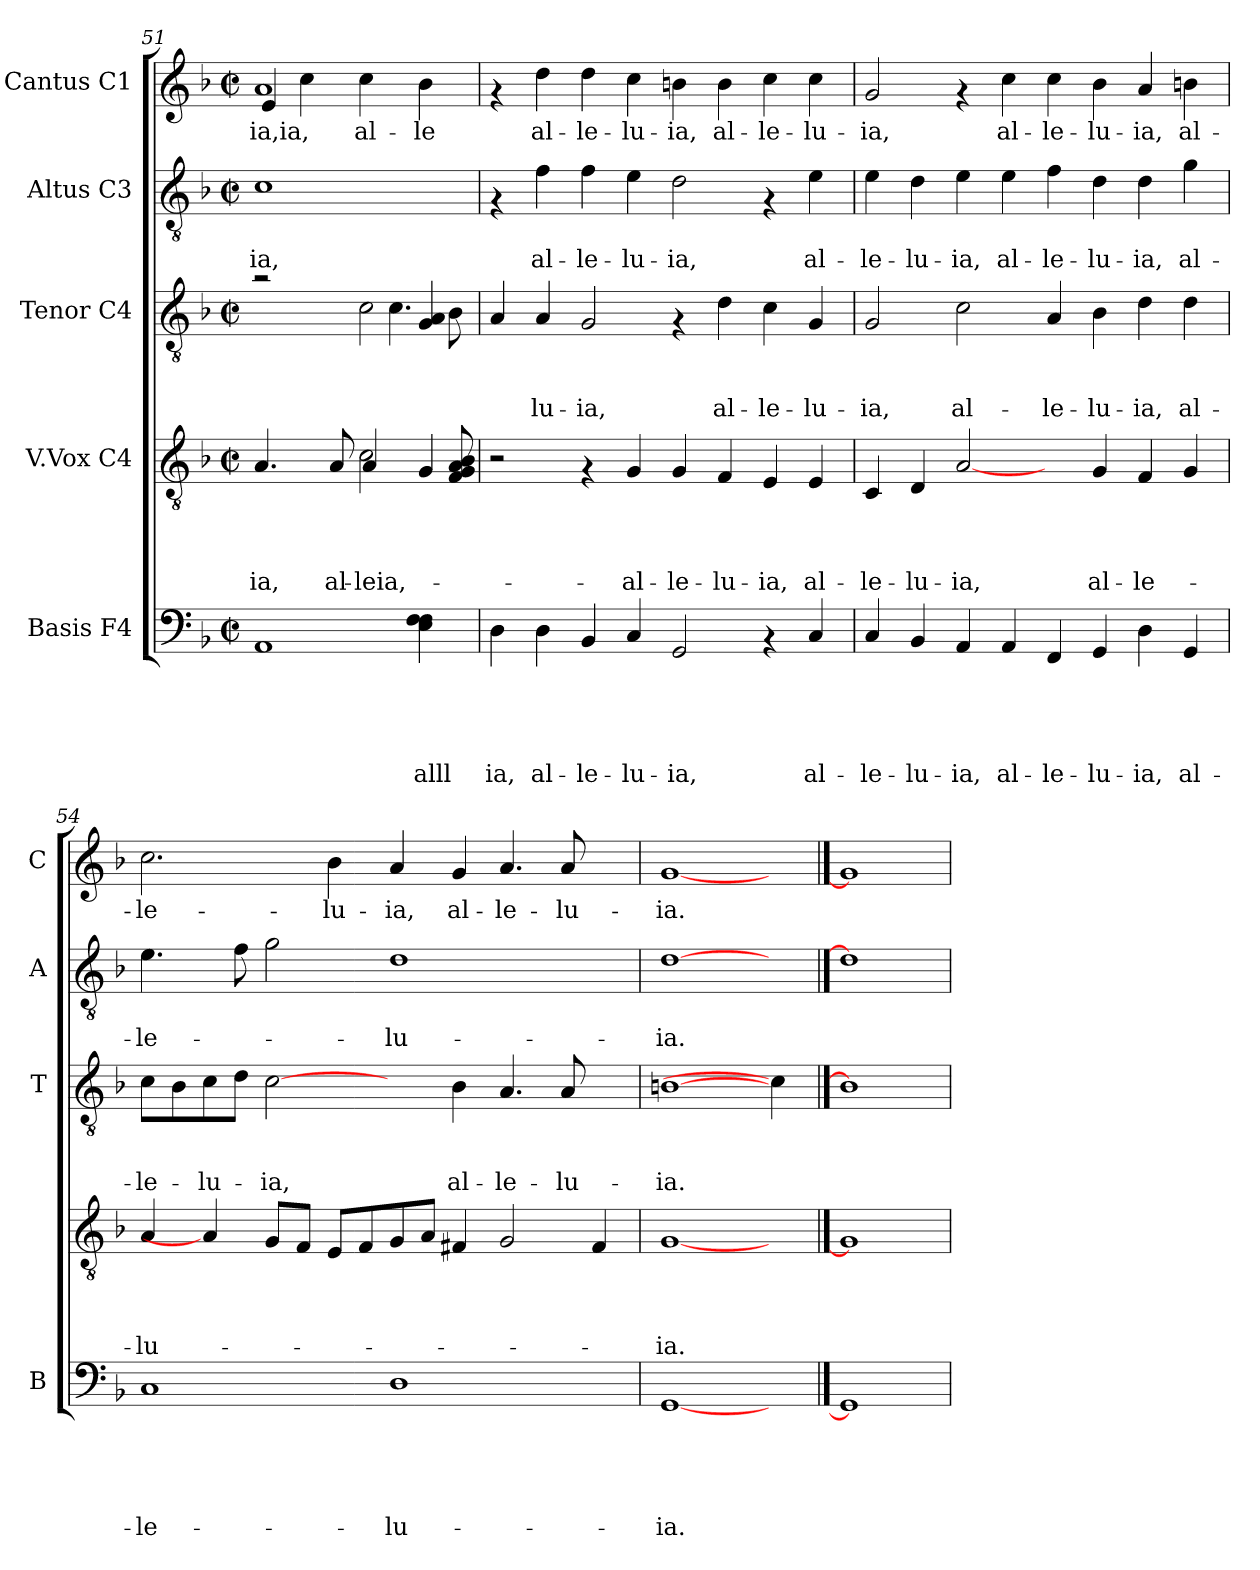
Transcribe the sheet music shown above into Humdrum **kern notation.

**kern	**text	**text	**text	**text	**text	**kern	**text	**text	**text	**text	**kern	**text	**text	**text	**kern	**text	**text	**kern	**text
*part5	*part5	*part5	*part5	*part5	*part5	*part4	*part4	*part4	*part4	*part4	*part3	*part3	*part3	*part3	*part2	*part2	*part2	*part1	*part1
*staff5	*staff5	*staff5	*staff5	*staff5	*staff5	*staff4	*staff4	*staff4	*staff4	*staff4	*staff3	*staff3	*staff3	*staff3	*staff2	*staff2	*staff2	*staff1	*staff1
*I"Basis F4	*	*	*	*	*	*I"V.Vox C4	*	*	*	*	*I"Tenor C4	*	*	*	*I"Altus C3	*	*	*I"Cantus C1	*
*I'B	*	*	*	*	*	*	*	*	*	*	*I'T	*	*	*	*I'A	*	*	*I'C	*
*clefF4	*	*	*	*	*	*clefGv2	*	*	*	*	*clefGv2	*	*	*	*clefGv2	*	*	*clefG2	*
*k[b-]	*	*	*	*	*	*k[b-]	*	*	*	*	*k[b-]	*	*	*	*k[b-]	*	*	*k[b-]	*
*F:	*	*	*	*	*	*F:	*	*	*	*	*F:	*	*	*	*F:	*	*	*F:	*
*M2/2	*	*	*	*	*	*M2/2	*	*	*	*	*M2/2	*	*	*	*M2/2	*	*	*M2/2	*
*met(c|)	*	*	*	*	*	*met(c|)	*	*	*	*	*met(c|)	*	*	*	*met(c|)	*	*	*met(c|)	*
=51	=51	=51	=51	=51	=51	=51	=51	=51	=51	=51	=51	=51	=51	=51	=51	=51	=51	=51	=51
*^	*	*	*	*	*	*	*	*	*	*	*	*	*	*	*	*	*	*	*
!	!	!	!	!	!	!	!	!	!	!	!LO:LY:b	!	!	!	!	!	!	!LO:LY:b	!	!LO:LY:b
*	*	*	*	*	*	*	*^	*	*	*	*	*^	*	*	*	*	*	*	*^	*
*	*	*	*	*	*	*	*	*^	*	*	*	*	*	*^	*	*	*	*	*	*	*	*	*
*	*	*	*	*	*	*	*	*	*	*	*	*	*	*	*	*^	*	*	*	*	*	*	*	*	*
1AA	2.ryy	.	.	.	.	.	4.A/	2ryy	2..ryy	.	.	.	-ia,	2ra	2ryy	2.ryy	2..ryy	.	.	.	1c	.	-ia,	1a	4e/	-ia,ia,
.	.	.	.	.	.	.	.	.	.	.	.	.	.	.	.	.	.	.	.	.	.	.	.	.	4cc\	.
!	!	!	!	!	!	!	!	!	!	!	!	!	!LO:LY:b	!	!	!	!	!	!	!	!	!	!	!	!	!
.	.	.	.	.	.	.	8A/	.	.	.	.	.	al-	.	.	.	.	.	.	.	.	.	.	.	.	.
!	!	!	!	!	!	!	!	!	!	!	!	!	!LO:LY:b	!	!	!	!	!	!	!	!	!	!	!	!	!LO:LY:b
.	.	.	.	.	.	.	2c\	4A/	.	.	.	.	-leia,-	2c\	8ryy	.	.	.	.	.	.	.	.	.	4cc\	al-
.	.	.	.	.	.	.	.	.	.	.	.	.	.	.	4.c\	.	.	.	.	.	.	.	.	.	.	.
!	!	!	!	!	!	!LO:LY:b	!	!	!	!	!	!	!	!	!	!	!	!	!	!	!	!	!	!	!	!LO:LY:b
.	4E\ 4F\ 4F\	.	.	.	.	-alll-	.	4G/	.	.	.	.	.	.	.	4G/ 4A/	.	.	.	.	.	.	.	.	4b-\	-le-
.	.	.	.	.	.	.	.	.	8F/ 8G/ 8A/ 8B-/	.	.	.	.	.	.	.	8B-\	.	.	.	.	.	.	.	.	.
*v	*v	*	*	*	*	*	*	*	*	*	*	*	*	*	*	*	*	*	*	*	*	*	*	*v	*v	*
!!LO:PB:g=z
=52	=52	=52	=52	=52	=52	=52	=52	=52	=52	=52	=52	=52	=52	=52	=52	=52	=52	=52	=52	=52	=52	=52	=52	=52
!	!	!	!	!	!LO:LY:b	!	!	!	!	!	!	!	!	!	!	!	!	!	!	!	!	!	!	!
*	*	*	*	*	*	*v	*v	*v	*	*	*	*	*	*	*	*	*	*	*	*	*	*	*	*
*	*	*	*	*	*	*	*	*	*	*	*v	*v	*v	*v	*	*	*	*	*	*	*	*
4D\	.	.	.	.	-ia,	2r	.	.	.	.	4A/	.	.	.	4rF	.	.	4rf	.
!	!	!	!	!	!LO:LY:b	!	!	!	!	!	!	!	!	!LO:LY:b	!	!	!LO:LY:b	!	!LO:LY:b
4D\	.	.	.	.	al-	.	.	.	.	.	4A/	.	.	lu-	4f\	.	al-	4dd\	-al-
!	!	!	!	!	!LO:LY:b	!	!	!	!	!	!	!	!	!LO:LY:b	!	!	!LO:LY:b	!	!LO:LY:b
4BB-/	.	.	.	.	-le-	4rF	.	.	.	.	2G/	.	.	-ia,	4f\	.	-le-	4dd\	-le-
!	!	!	!	!	!LO:LY:b	!	!	!	!	!LO:LY:b	!	!	!	!	!	!	!LO:LY:b	!	!LO:LY:b
4C/	.	.	.	.	-lu-	4G/	.	.	.	-al-	.	.	.	.	4e\	.	-lu-	4cc\	-lu-
!	!	!	!	!	!LO:LY:b	!	!	!	!	!LO:LY:b	!	!	!	!	!	!	!LO:LY:b	!	!LO:LY:b
2GG/	.	.	.	.	-ia,	4G/	.	.	.	-le-	4rF	.	.	.	2d\	.	-ia,	4bn\	-ia,
!	!	!	!	!	!	!	!	!	!	!LO:LY:b	!	!	!	!LO:LY:b	!	!	!	!	!LO:LY:b
.	.	.	.	.	.	4F/	.	.	.	-lu-	4d\	.	.	al-	.	.	.	4b\	al-
!	!	!	!	!	!	!	!	!	!	!LO:LY:b	!	!	!	!LO:LY:b	!	!	!	!	!LO:LY:b
4rAA	.	.	.	.	.	4E/	.	.	.	-ia,	4c\	.	.	-le-	4rF	.	.	4cc\	-le-
!	!	!	!	!	!LO:LY:b	!	!	!	!	!LO:LY:b	!	!	!	!LO:LY:b	!	!	!LO:LY:b	!	!LO:LY:b
4C/	.	.	.	.	al-	4E/	.	.	.	al-	4G/	.	.	-lu-	4e\	.	al-	4cc\	-lu-
=53	=53	=53	=53	=53	=53	=53	=53	=53	=53	=53	=53	=53	=53	=53	=53	=53	=53	=53	=53
!	!	!	!	!	!LO:LY:b	!	!	!	!	!LO:LY:b	!	!	!	!LO:LY:b	!	!	!LO:LY:b	!	!LO:LY:b
4C/	.	.	.	.	-le-	4C/	.	.	.	-le-	2G/	.	.	-ia,	4e\	.	-le-	2g/	-ia,
!	!	!	!	!	!LO:LY:b	!	!	!	!	!LO:LY:b	!	!	!	!	!	!	!LO:LY:b	!	!
4BB-/	.	.	.	.	-lu-	4D/	.	.	.	-lu-	.	.	.	.	4d\	.	-lu-	.	.
!	!	!	!	!	!LO:LY:b	!	!	!	!	!LO:LY:b	!	!	!	!LO:LY:b	!	!	!LO:LY:b	!	!
4AA/	.	.	.	.	-ia,	[2A/	.	.	.	-ia,	2c\	.	.	al-	4e\	.	-ia,	4rf	.
!	!	!	!	!	!LO:LY:b	!	!	!	!	!	!	!	!	!	!	!	!LO:LY:b	!	!LO:LY:b
4AA/	.	.	.	.	al-	.	.	.	.	.	.	.	.	.	4e\	.	al-	4cc\	al-
!	!	!	!	!	!LO:LY:b	!	!	!	!	!	!	!	!	!LO:LY:b	!	!	!LO:LY:b	!	!LO:LY:b
4FF/	.	.	.	.	-le-	4ryy	.	.	.	.	4A/	.	.	-le-	4f\	.	-le-	4cc\	-le-
!	!	!	!	!	!LO:LY:b	!	!	!	!	!LO:LY:b	!	!	!	!LO:LY:b	!	!	!LO:LY:b	!	!LO:LY:b
4GG/	.	.	.	.	-lu-	4G/	.	.	.	al-	4B-\	.	.	-lu-	4d\	.	-lu-	4b-\	-lu-
!	!	!	!	!	!LO:LY:b	!	!	!	!	!LO:LY:b	!	!	!	!LO:LY:b	!	!	!LO:LY:b	!	!LO:LY:b
4D\	.	.	.	.	-ia,	4F/	.	.	.	-le-	4d\	.	.	-ia,	4d\	.	-ia,	4a/	-ia,
!	!	!	!	!	!LO:LY:b	!	!	!	!	!	!	!	!	!LO:LY:b	!	!	!LO:LY:b	!	!LO:LY:b
4GG/	.	.	.	.	al-	4G/	.	.	.	.	4d\	.	.	al-	4g\	.	al-	4bn\	al-
=54	=54	=54	=54	=54	=54	=54	=54	=54	=54	=54	=54	=54	=54	=54	=54	=54	=54	=54	=54
!	!	!	!	!	!LO:LY:b	!	!	!	!	!LO:LY:b	!	!	!	!LO:LY:b	!	!	!LO:LY:b	!	!LO:LY:b
1C	.	.	.	.	-le-	4A/	.	.	.	-lu-	8c\L	.	.	-le-	4.e\	.	-le-	2.cc\	-le-
.	.	.	.	.	.	.	.	.	.	.	8B-\	.	.	.	.	.	.	.	.
!	!	!	!	!	!	!	!	!	!	!	!	!	!	!LO:LY:b	!	!	!	!	!
.	.	.	.	.	.	4A/]	.	.	.	.	8c\	.	.	-lu-	.	.	.	.	.
.	.	.	.	.	.	.	.	.	.	.	8d\J	.	.	.	8f\	.	.	.	.
!	!	!	!	!	!	!	!	!	!	!	!	!	!	!LO:LY:b	!	!	!	!	!
.	.	.	.	.	.	8G/L	.	.	.	.	[2c\	.	.	-ia,	2g\	.	.	.	.
.	.	.	.	.	.	8F/J	.	.	.	.	.	.	.	.	.	.	.	.	.
!	!	!	!	!	!	!	!	!	!	!	!	!	!	!	!	!	!	!	!LO:LY:b
.	.	.	.	.	.	8E/L	.	.	.	.	.	.	.	.	.	.	.	4b-\	-lu-
.	.	.	.	.	.	8F/	.	.	.	.	.	.	.	.	.	.	.	.	.
!	!	!	!	!	!LO:LY:b	!	!	!	!	!	!	!	!	!	!	!	!LO:LY:b	!	!LO:LY:b
1D	.	.	.	.	-lu-	8G/	.	.	.	.	4ryy	.	.	.	1d	.	-lu-	4a/	-ia,
.	.	.	.	.	.	8A/J	.	.	.	.	.	.	.	.	.	.	.	.	.
!	!	!	!	!	!	!	!	!	!	!	!	!	!	!LO:LY:b	!	!	!	!	!LO:LY:b
.	.	.	.	.	.	4F#X/	.	.	.	.	4B-\	.	.	al-	.	.	.	4g/	al-
!	!	!	!	!	!	!	!	!	!	!	!	!	!	!LO:LY:b	!	!	!	!	!LO:LY:b
.	.	.	.	.	.	2G/	.	.	.	.	4.A/	.	.	-le-	.	.	.	4.a/	-le-
!	!	!	!	!	!	!	!	!	!	!	!	!	!	!LO:LY:b	!	!	!	!	!LO:LY:b
.	.	.	.	.	.	.	.	.	.	.	8A/	.	.	-lu-	.	.	.	8a/	-lu-
4ryy	.	.	.	.	.	4F#/	.	.	.	.	4ryy	.	.	.	4ryy	.	.	4ryy	.
=55	=55	=55	=55	=55	=55	=55	=55	=55	=55	=55	=55	=55	=55	=55	=55	=55	=55	=55	=55
!	!	!	!	!	!LO:LY:b	!	!	!	!	!LO:LY:b	!	!	!	!LO:LY:b	!	!	!LO:LY:b	!	!LO:LY:b
[1GG	.	.	.	.	-ia.	[1G	.	.	.	-ia.	[1Bn	.	.	-ia.	[1d	.	-ia.	[1g	-ia.
4ryy	.	.	.	.	.	4ryy	.	.	.	.	4c\]	.	.	.	4ryy	.	.	4ryy	.
==56	==56	==56	==56	==56	==56	==56	==56	==56	==56	==56	==56	==56	==56	==56	==56	==56	==56	==56	==56
1GG]	.	.	.	.	.	1G]	.	.	.	.	1B]	.	.	.	1d]	.	.	1g]	.
=	=	=	=	=	=	=	=	=	=	=	=	=	=	=	=	=	=	=	=
*-	*-	*-	*-	*-	*-	*-	*-	*-	*-	*-	*-	*-	*-	*-	*-	*-	*-	*-	*-
